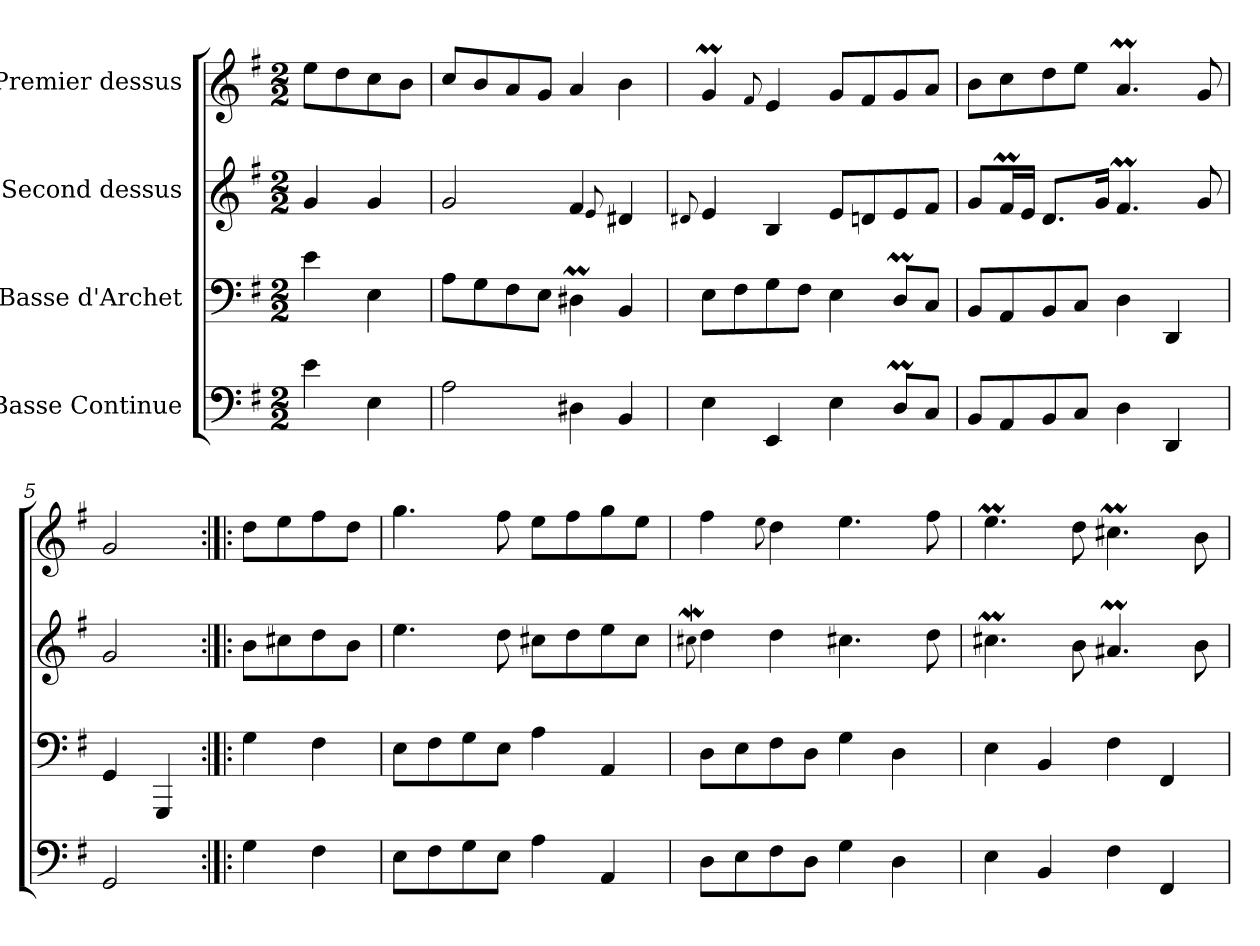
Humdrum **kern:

**kern	**kern	**kern	**kern
*part4	*part3	*part2	*part1
*staff4	*staff3	*staff2	*staff1
*I"Basse Continue	*I"Basse d'Archet	*I"Second dessus	*I"Premier dessus
*clefF4	*clefF4	*clefG2	*clefG2
*k[f#]	*k[f#]	*k[f#]	*k[f#]
*G:	*G:	*G:	*G:
*M2/2	*M2/2	*M2/2	*M2/2
=1	=1	=1	=1
4e\	4e\	4g/	8ee\L
.	.	.	8dd\
4E\	4E\	4g/	8cc\
.	.	.	8b\J
=2	=2	=2	=2
2A\	8A\L	2g/	8cc/L
.	8G\	.	8b/
.	8F#\	.	8a/
.	8E\J	.	8g/J
4D#X\	4D#Xm\	4f#/	4a/
.	.	8qqe/	.
4BB/	4BB/	4d#X/	4b\
=3	=3	=3	=3
.	.	8qqd#X/	.
4E\	8E\L	4e/	4gM/
.	8F#\	.	.
.	.	.	8qqf#/
4EE/	8G\	4B/	4e/
.	8F#\J	.	.
4E\	4E\	8e/L	8g/L
.	.	8dn/	8f#/
8DM/L	8DM/L	8e/	8g/
8C/J	8C/J	8f#/J	8a/J
=4	=4	=4	=4
8BB/L	8BB/L	8g/L	8b\L
8AA/	8AA/	16f#m/L	8cc\
.	.	16e/JJ	.
8BB/	8BB/	8.d/L	8dd\
8C/J	8C/J	.	8ee\J
.	.	16g/Jk	.
4D\	4D\	4.f#m/	4.aM/
4DD/	4DD/	.	.
.	.	8g/	8g/
=5	=5	=5	=5
2GG/	4GG/	2g/	2g/
.	4GGG/	.	.
!!LO:LB:g=z
=6:|!|:	=6:|!|:	=6:|!|:	=6:|!|:
4G\	4G\	8b\L	8dd\L
.	.	8cc#X\	8ee\
4F#\	4F#\	8dd\	8ff#\
.	.	8b\J	8dd\J
=7	=7	=7	=7
8E\L	8E\L	4.ee\	4.gg\
8F#\	8F#\	.	.
8G\	8G\	.	.
8E\J	8E\J	8dd\	8ff#\
4A\	4A\	8cc#X\L	8ee\L
.	.	8dd\	8ff#\
4AA/	4AA/	8ee\	8gg\
.	.	8cc#\J	8ee\J
=8	=8	=8	=8
.	.	8qqcc#XW\	.
8D\L	8D\L	4dd\	4ff#\
8E\	8E\	.	.
.	.	.	8qqee\
8F#\	8F#\	4dd\	4dd\
8D\J	8D\J	.	.
4G\	4G\	4.cc#\	4.ee\
4D\	4D\	.	.
.	.	8dd\	8ff#\
=9	=9	=9	=9
4E\	4E\	4.cc#Xm\	4.eeM\
4BB/	4BB/	.	.
.	.	8b\	8dd\
4F#\	4F#\	4.a#Xm/	4.cc#Xm\
4FF#/	4FF#/	.	.
.	.	8b\	8b\
=	=	=	=
*-	*-	*-	*-
